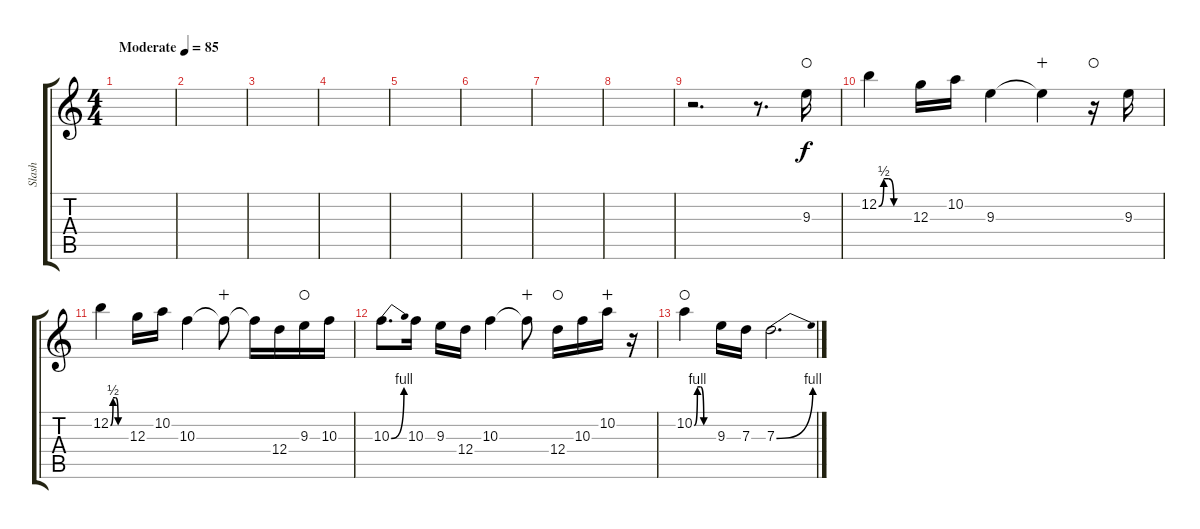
\track ("Slash" "Slash") {instrument distortionguitar}
\staff {score tabs}
\tuning (E4 B3 G3 D3 A2 E2) {hide}
\ts (4 4)
\tempo (85 "Moderate")
\clef g2
\ks c
|
|
|
|
|
|
|
|
r.2{d} r.8{d} 9.3.16{waho} |
12.2{be (custom 0 0 10 2 20 2 30 0 60 0)}.4 12.3.16 10.2.16 9.3.4 9.3{t}.4{wahc} r.16{waho} 9.3.16 |
12.2{be (custom 0 0 10 2 20 2 30 0 60 0)}.4 12.3.16 10.2.16 10.3.4 10.3{t}.8{wahc} 10.3{t}.16 12.4.16 9.3.16{waho} 10.3.16 |
10.3{be (bend 0 0 60 4)}.8{d} 10.3.16 9.3.16 12.4.16 10.3.4 10.3{t}.8{wahc} 12.4.16{waho} 10.3.16 10.2.16{wahc} r.16 |
10.2{be (custom 0 0 10 4 20 4 30 0 60 0)}.4{waho} 9.3.16 7.3.16 7.3{be (bend 0 0 60 4)}.2{d}
